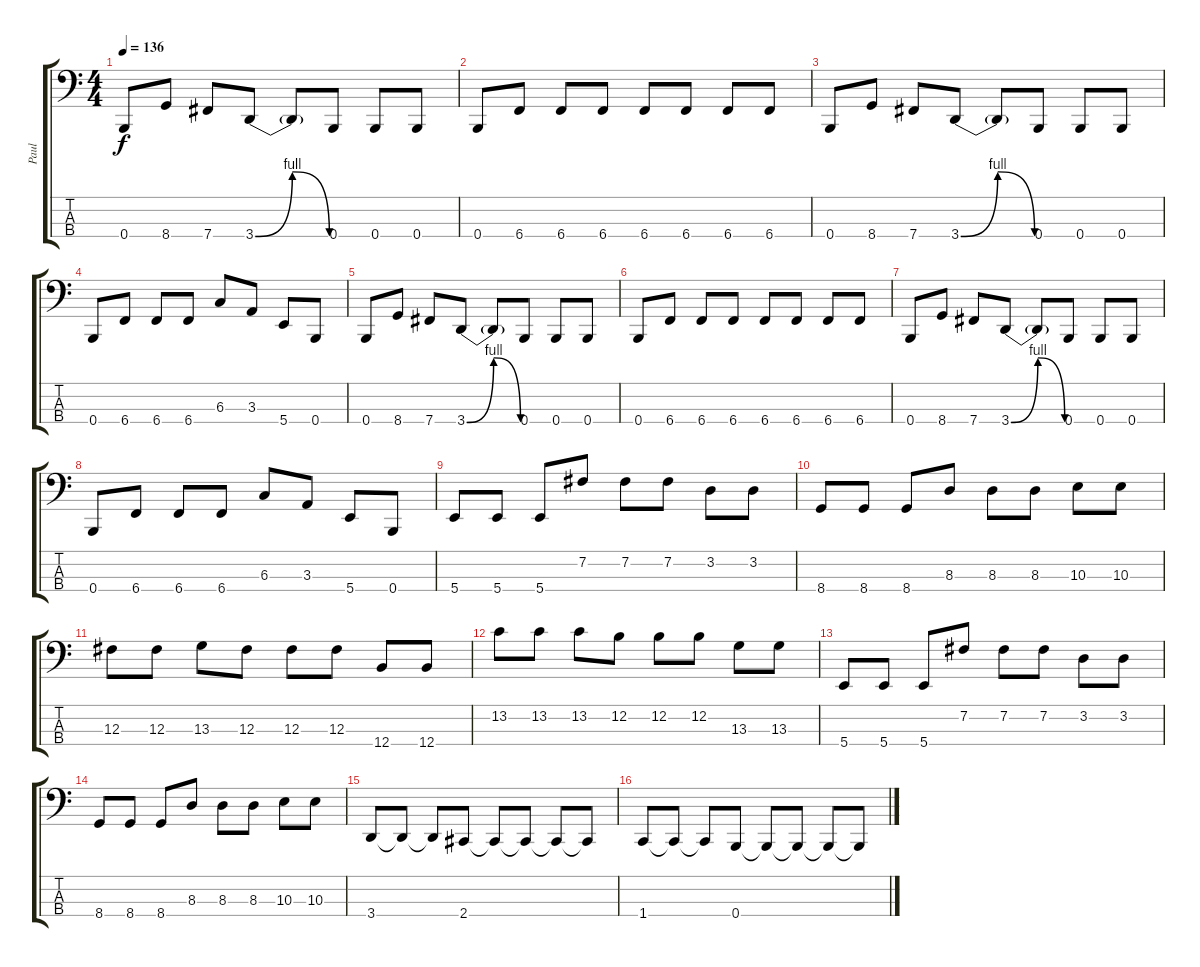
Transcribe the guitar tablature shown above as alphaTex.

\track ("Paul" "Paul") {instrument electricbasspick}
\staff {score tabs}
\tuning (E2 B1 Gb1 B0) {hide}
\ts (4 4)
\tempo 136
\clef f4
\ks c
0.4.8{dy f} 8.4.8 7.4.8 3.4{be (bendrelease 0 0 15 4 45 4 60 0)}.8 3.4{t}.8 0.4.8 0.4.8 0.4.8 |
0.4.8 6.4.8 6.4.8 6.4.8 6.4.8 6.4.8 6.4.8 6.4.8 |
0.4.8 8.4.8 7.4.8 3.4{be (bendrelease 0 0 15 4 45 4 60 0)}.8 3.4{t}.8 0.4.8 0.4.8 0.4.8 |
0.4.8 6.4.8 6.4.8 6.4.8 6.3.8 3.3.8 5.4.8 0.4.8 |
0.4.8 8.4.8 7.4.8 3.4{be (bendrelease 0 0 15 4 45 4 60 0)}.8 3.4{t}.8 0.4.8 0.4.8 0.4.8 |
0.4.8 6.4.8 6.4.8 6.4.8 6.4.8 6.4.8 6.4.8 6.4.8 |
0.4.8 8.4.8 7.4.8 3.4{be (bendrelease 0 0 15 4 45 4 60 0)}.8 3.4{t}.8 0.4.8 0.4.8 0.4.8 |
0.4.8 6.4.8 6.4.8 6.4.8 6.3.8 3.3.8 5.4.8 0.4.8 |
5.4.8 5.4.8 5.4.8 7.2.8 7.2.8 7.2.8 3.2.8 3.2.8 |
8.4.8 8.4.8 8.4.8 8.3.8 8.3.8 8.3.8 10.3.8 10.3.8 |
12.3.8 12.3.8 13.3.8 12.3.8 12.3.8 12.3.8 12.4.8 12.4.8 |
13.2.8 13.2.8 13.2.8 12.2.8 12.2.8 12.2.8 13.3.8 13.3.8 |
5.4.8 5.4.8 5.4.8 7.2.8 7.2.8 7.2.8 3.2.8 3.2.8 |
8.4.8 8.4.8 8.4.8 8.3.8 8.3.8 8.3.8 10.3.8 10.3.8 |
3.4.8 3.4{t}.8 3.4{t}.8 2.4.8 2.4{t}.8 2.4{t}.8 2.4{t}.8 2.4{t}.8 |
1.4.8 1.4{t}.8 1.4{t}.8 0.4.8 0.4{t}.8 0.4{t}.8 0.4{t}.8 0.4{t}.8
